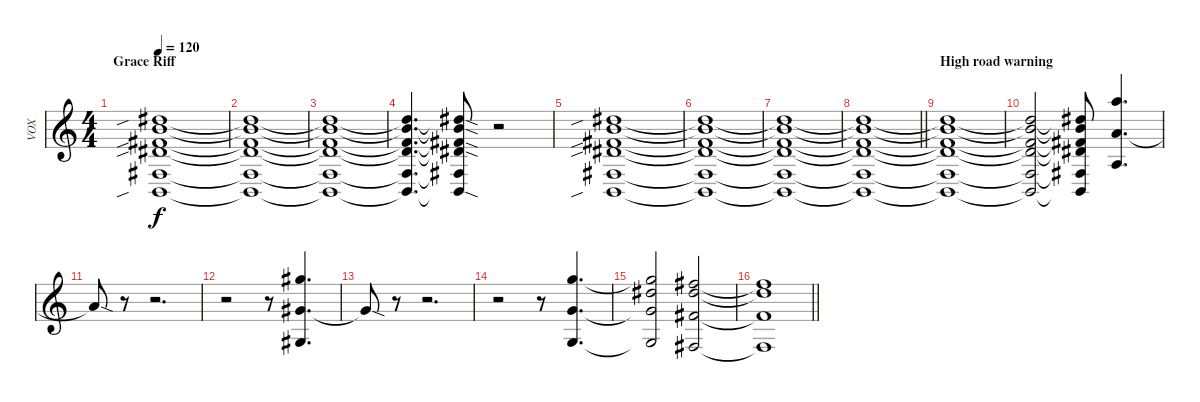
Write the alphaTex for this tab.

\track ("VOX" "VOX") {instrument acousticgrandpiano}
\staff {score}
\tuning (Db5 Ab4 E4 B3 Gb3 B2) {hide}
\ts (4 4)
\section ("" "Grace Riff")
\tempo 120
\clef g2
\ks c
(2.1{sib} 3.2 2.3{sib} 4.4{sib} 0.5 0.6{sib}).1{dy f} |
(2.1{t} 3.2{t} 2.3{t} 4.4{t} 0.5{t} 0.6{t}).1 |
(2.1{t} 3.2{t} 2.3{t} 4.4{t} 0.5{t} 0.6{t}).1 |
(2.1{t} 3.2{t} 2.3{t} 4.4{t} 0.5{t} 0.6{t}).4{d} (2.1{sod t} 3.2{sod t} 2.3{sod t} 4.4{sod t} 0.5{t} 0.6{sod t}).8 r.2 |
(2.1{sib} 3.2 2.3{sib} 4.4{sib} 0.5 0.6{sib}).1 |
(2.1{t} 3.2{t} 2.3{t} 4.4{t} 0.5{t} 0.6{t}).1 |
(2.1{t} 3.2{t} 2.3{t} 4.4{t} 0.5{t} 0.6{t}).1 |
\barLineRight lightlight
(2.1{t} 3.2{t} 2.3{t} 4.4{t} 0.5{t} 0.6{t}).1 |
\section ("" "High road warning")
(2.1{t} 3.2{t} 2.3{t} 4.4{t} 0.5{t} 0.6{t}).1 |
(2.1{t} 3.2{t} 2.3{t} 4.4{t} 0.5{t} 0.6{t}).2 (2.1{t} 3.2{t} 2.3{t} 4.4{t} 0.5{t} 0.6{t}).8 (8.1 5.3 3.5).4{d} |
5.3{sod t}.8 r.8 r.2{d} |
r.2 r.8 (7.1 4.3 2.5).4{d} |
4.3{sod t}.8 r.8 r.2{d} |
r.2 r.8 (6.1 3.3 1.5).4{d} |
(6.1{t} 7.2 3.3{t} 1.5{t}).2 (5.1 7.2 2.3 0.5).2 |
\barLineRight lightlight
(5.1{t} 7.2{t} 2.3{t} 0.5{t}).1
